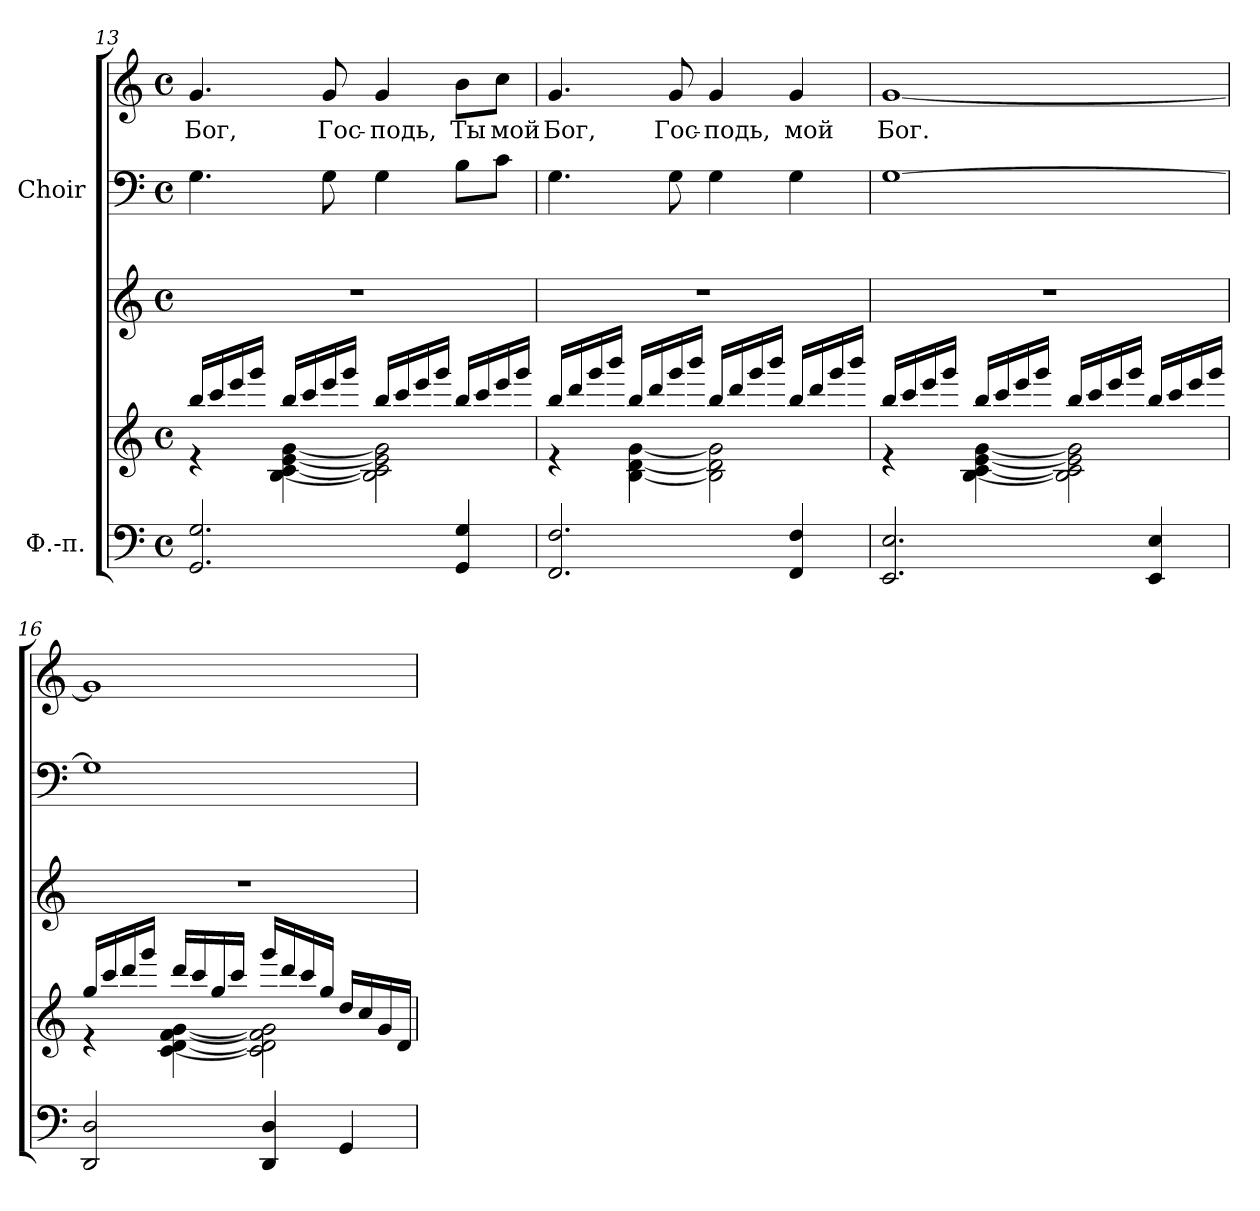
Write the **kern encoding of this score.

**kern	**kern	**kern	**kern	**kern	**text
*part2	*part2	*part2	*part1	*part1	*part1
*staff5	*staff4	*staff3	*staff2	*staff1	*staff1
*I"Ф.-п.	*	*	*I"Choir	*	*
!!LO:LB:g=z
*clefF4	*clefG2	*clefG2	*clefF4	*clefG2	*
*k[]	*k[]	*k[]	*k[]	*k[]	*
*C:	*C:	*C:	*C:	*C:	*
*M4/4	*M4/4	*M4/4	*M4/4	*M4/4	*
*met(c)	*met(c)	*met(c)	*met(c)	*met(c)	*
=13	=13	=13	=13	=13	=13
*	*^	*	*	*	*
!	!	!	!	!	!	!LO:LY:b:color=#000000
2.GGi/ 2.Gi	16bbi/LL	4r	1r	4.Gi\	4.gi/	Бог,
.	16ccci/	.	.	.	.	.
.	16eeei/	.	.	.	.	.
.	16gggi/JJ	.	.	.	.	.
.	16bbi/LL	[<4Bi\ [<4ci [<4ei [<4gi	.	.	.	.
.	16ccci/	.	.	.	.	.
!	!	!	!	!	!	!LO:LY:b:color=#000000
.	16eeei/	.	.	8Gi\	8gi/	Гос-
.	16gggi/JJ	.	.	.	.	.
!	!	!	!	!	!	!LO:LY:b:color=#000000
.	16bbi/LL	2Bi\] 2ci] 2ei] 2gi]	.	4Gi\	4gi/	-подь,
.	16ccci/	.	.	.	.	.
.	16eeei/	.	.	.	.	.
.	16gggi/JJ	.	.	.	.	.
!	!	!	!	!	!	!LO:LY:b:color=#000000
4GGi/ 4Gi	16bbi/LL	.	.	8Bi\L	8bi\L	Ты
.	16ccci/	.	.	.	.	.
!	!	!	!	!	!	!LO:LY:b:color=#000000
.	16eeei/	.	.	8ci\J	8cci\J	мой
.	16gggi/JJ	.	.	.	.	.
=14	=14	=14	=14	=14	=14	=14
!	!	!	!	!	!	!LO:LY:b:color=#000000
2.FFi/ 2.Fi	16bbi/LL	4r	1r	4.Gi\	4.gi/	Бог,
.	16dddi/	.	.	.	.	.
.	16gggi/	.	.	.	.	.
.	16bbbi/JJ	.	.	.	.	.
.	16bbi/LL	[<4Bi\ [<4di [<4gi	.	.	.	.
.	16dddi/	.	.	.	.	.
!	!	!	!	!	!	!LO:LY:b:color=#000000
.	16gggi/	.	.	8Gi\	8gi/	Гос-
.	16bbbi/JJ	.	.	.	.	.
!	!	!	!	!	!	!LO:LY:b:color=#000000
.	16bbi/LL	2Bi\] 2di] 2gi]	.	4Gi\	4gi/	-подь,
.	16dddi/	.	.	.	.	.
.	16gggi/	.	.	.	.	.
.	16bbbi/JJ	.	.	.	.	.
!	!	!	!	!	!	!LO:LY:b:color=#000000
4FFi/ 4Fi	16bbi/LL	.	.	4Gi\	4gi/	мой
.	16dddi/	.	.	.	.	.
.	16gggi/	.	.	.	.	.
.	16bbbi/JJ	.	.	.	.	.
=15	=15	=15	=15	=15	=15	=15
!	!	!	!	!	!	!LO:LY:b:color=#000000
2.EEi/ 2.Ei	16bbi/LL	4r	1r	[>1Gi	[<1gi	Бог.
.	16ccci/	.	.	.	.	.
.	16eeei/	.	.	.	.	.
.	16gggi/JJ	.	.	.	.	.
.	16bbi/LL	[<4Bi\ [<4ci [<4ei [<4gi	.	.	.	.
.	16ccci/	.	.	.	.	.
.	16eeei/	.	.	.	.	.
.	16gggi/JJ	.	.	.	.	.
.	16bbi/LL	2Bi\] 2ci] 2ei] 2gi]	.	.	.	.
.	16ccci/	.	.	.	.	.
.	16eeei/	.	.	.	.	.
.	16gggi/JJ	.	.	.	.	.
4EEi/ 4Ei	16bbi/LL	.	.	.	.	.
.	16ccci/	.	.	.	.	.
.	16eeei/	.	.	.	.	.
.	16gggi/JJ	.	.	.	.	.
=16	=16	=16	=16	=16	=16	=16
2DDi/ 2Di	16ggi/LL	4r	1r	1Gi]	1gi]	.
.	16ccci/	.	.	.	.	.
.	16dddi/	.	.	.	.	.
.	16gggi/JJ	.	.	.	.	.
.	16dddi/LL	[<4ci\ [<4di [<4fi [<4gi	.	.	.	.
.	16ccci/	.	.	.	.	.
.	16ggi/	.	.	.	.	.
.	16ccci/JJ	.	.	.	.	.
4DDi/ 4Di	16gggi/LL	2ci\] 2di] 2fi] 2gi]	.	.	.	.
.	16dddi/	.	.	.	.	.
.	16ccci/	.	.	.	.	.
.	16ggi/JJ	.	.	.	.	.
4GGi/	16ddi/LL	.	.	.	.	.
.	16cci/	.	.	.	.	.
.	16gi/	.	.	.	.	.
.	16di/JJ	.	.	.	.	.
*	*v	*v	*	*	*	*
=	=	=	=	=	=
*-	*-	*-	*-	*-	*-
